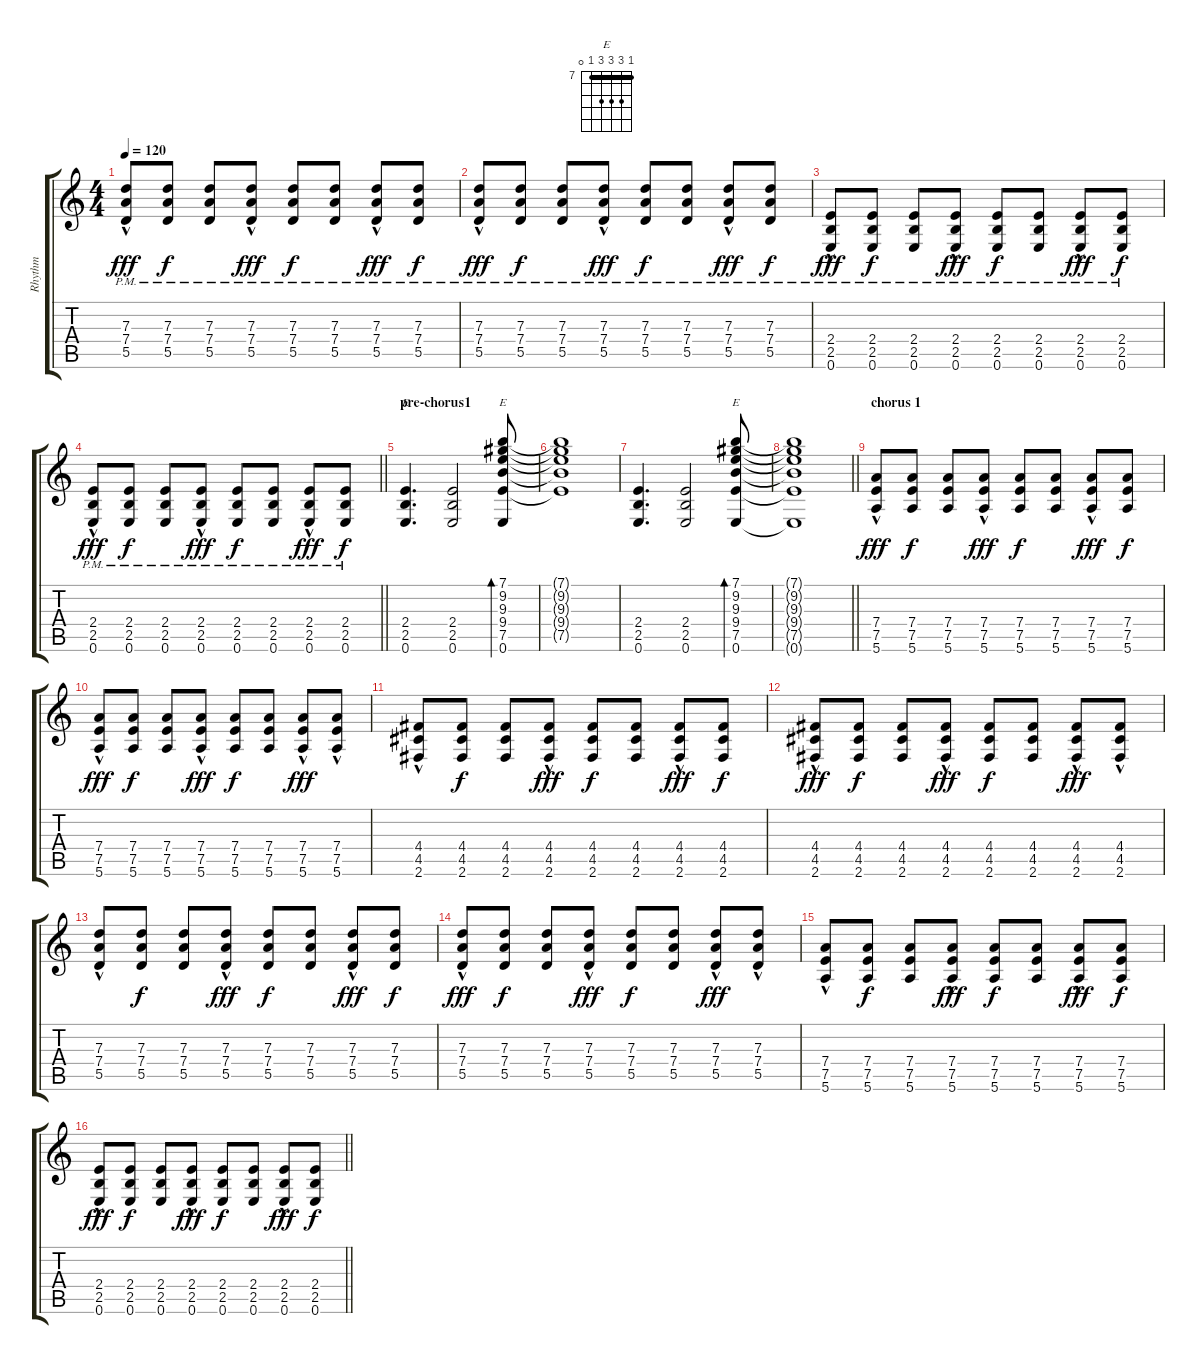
\track ("Rhythm" "Rhythm") {instrument overdrivenguitar}
\staff {score tabs}
\tuning (E4 B3 G3 D3 A2 E2) {hide}
\chord ("E" 0 0 1 2 2 0)
\chord ("E" 7 9 9 9 7 x) {firstfret 7 barre 7}
\chord ("E" 7 9 9 9 7 0) {firstfret 7 barre 7}
\ts (4 4)
\tempo 120
\clef g2
\ks c
(7.3{hac pm} 7.4{hac pm} 5.5{hac pm}).8{dy fff} (7.3{pm} 7.4{pm} 5.5{pm}).8{dy f} (7.3{pm} 7.4{pm} 5.5{pm}).8 (7.3{hac pm} 7.4{hac pm} 5.5{hac pm}).8{dy fff} (7.3{pm} 7.4{pm} 5.5{pm}).8{dy f} (7.3{pm} 7.4{pm} 5.5{pm}).8 (7.3{hac pm} 7.4{hac pm} 5.5{hac pm}).8{dy fff} (7.3{pm} 7.4{pm} 5.5{pm}).8{dy f} |
(7.3{hac pm} 7.4{hac pm} 5.5{hac pm}).8{dy fff} (7.3{pm} 7.4{pm} 5.5{pm}).8{dy f} (7.3{pm} 7.4{pm} 5.5{pm}).8 (7.3{hac pm} 7.4{hac pm} 5.5{hac pm}).8{dy fff} (7.3{pm} 7.4{pm} 5.5{pm}).8{dy f} (7.3{pm} 7.4{pm} 5.5{pm}).8 (7.3{hac pm} 7.4{hac pm} 5.5{hac pm}).8{dy fff} (7.3{pm} 7.4{pm} 5.5{pm}).8{dy f} |
(2.4{hac pm} 2.5{hac pm} 0.6{hac pm}).8{dy fff} (2.4{pm} 2.5{pm} 0.6{pm}).8{dy f} (2.4{pm} 2.5{pm} 0.6{pm}).8 (2.4{hac pm} 2.5{hac pm} 0.6{hac pm}).8{dy fff} (2.4{pm} 2.5{pm} 0.6{pm}).8{dy f} (2.4{pm} 2.5{pm} 0.6{pm}).8 (2.4{hac pm} 2.5{hac pm} 0.6{hac pm}).8{dy fff} (2.4{pm} 2.5{pm} 0.6{pm}).8{dy f} |
\barLineRight lightlight
(2.4{hac pm} 2.5{hac pm} 0.6{hac pm}).8{dy fff} (2.4{pm} 2.5{pm} 0.6{pm}).8{dy f} (2.4{pm} 2.5{pm} 0.6{pm}).8 (2.4{hac pm} 2.5{hac pm} 0.6{hac pm}).8{dy fff} (2.4{pm} 2.5{pm} 0.6{pm}).8{dy f} (2.4{pm} 2.5{pm} 0.6{pm}).8 (2.4{hac pm} 2.5{hac pm} 0.6{hac pm}).8{dy fff} (2.4{pm} 2.5{pm} 0.6{pm}).8{dy f} |
\section ("" "pre-chorus1")
(2.4 2.5 0.6).4{d ch "E" volume 6} (2.4 2.5 0.6).2 (7.1 9.2 9.3 9.4 7.5 0.6).8{bd 240 ch "E"} |
(7.1{t} 9.2{t} 9.3{t} 9.4{t} 7.5{t}).1 |
(2.4 2.5 0.6).4{d} (2.4 2.5 0.6).2 (7.1 9.2 9.3 9.4 7.5 0.6).8{bd 240 ch "E"} |
\barLineRight lightlight
(7.1{t} 9.2{t} 9.3{t} 9.4{t} 7.5{t} 0.6{t}).1 |
\section ("" "chorus 1")
(7.4{hac} 7.5{hac} 5.6{hac}).8{dy fff volume 9 instrument overdrivenguitar} (7.4 7.5 5.6).8{dy f} (7.4 7.5 5.6).8 (7.4{hac} 7.5{hac} 5.6{hac}).8{dy fff} (7.4 7.5 5.6).8{dy f} (7.4 7.5 5.6).8 (7.4{hac} 7.5{hac} 5.6{hac}).8{dy fff} (7.4 7.5 5.6).8{dy f} |
(7.4{hac} 7.5{hac} 5.6{hac}).8{dy fff} (7.4 7.5 5.6).8{dy f} (7.4 7.5 5.6).8 (7.4{hac} 7.5{hac} 5.6{hac}).8{dy fff} (7.4 7.5 5.6).8{dy f} (7.4 7.5 5.6).8 (7.4{hac} 7.5{hac} 5.6{hac}).8{dy fff} (7.4{hac} 7.5{hac} 5.6{hac}).8 |
(4.4{hac} 4.5{hac} 2.6{hac}).8 (4.4 4.5 2.6).8{dy f} (4.4 4.5 2.6).8 (4.4{hac} 4.5 2.6).8{dy fff} (4.4 4.5 2.6).8{dy f} (4.4 4.5 2.6).8 (4.4{hac} 4.5{hac} 2.6{hac}).8{dy fff} (4.4 4.5 2.6).8{dy f} |
(4.4{hac} 4.5{hac} 2.6{hac}).8{dy fff} (4.4 4.5 2.6).8{dy f} (4.4 4.5 2.6).8 (4.4{hac} 4.5{hac} 2.6{hac}).8{dy fff} (4.4 4.5 2.6).8{dy f} (4.4 4.5 2.6).8 (4.4{hac} 4.5{hac} 2.6{hac}).8{dy fff} (4.4{hac} 4.5{hac} 2.6{hac}).8 |
(7.3{hac} 7.4{hac} 5.5{hac}).8 (7.3 7.4 5.5).8{dy f} (7.3 7.4 5.5).8 (7.3{hac} 7.4{hac} 5.5{hac}).8{dy fff} (7.3 7.4 5.5).8{dy f} (7.3 7.4 5.5).8 (7.3{hac} 7.4{hac} 5.5{hac}).8{dy fff} (7.3 7.4 5.5).8{dy f} |
(7.3{hac} 7.4{hac} 5.5{hac}).8{dy fff} (7.3 7.4 5.5).8{dy f} (7.3 7.4 5.5).8 (7.3{hac} 7.4{hac} 5.5{hac}).8{dy fff} (7.3 7.4 5.5).8{dy f} (7.3 7.4 5.5).8 (7.3{hac} 7.4{hac} 5.5{hac}).8{dy fff} (7.3{hac} 7.4{hac} 5.5{hac}).8 |
(7.4{hac} 7.5{hac} 5.6{hac}).8 (7.4 7.5 5.6).8{dy f} (7.4 7.5 5.6).8 (7.4{hac} 7.5{hac} 5.6{hac}).8{dy fff} (7.4 7.5 5.6).8{dy f} (7.4 7.5 5.6).8 (7.4{hac} 7.5{hac} 5.6{hac}).8{dy fff} (7.4 7.5 5.6).8{dy f} |
\barLineRight lightlight
(2.4{hac} 2.5{hac} 0.6{hac}).8{dy fff} (2.4 2.5 0.6).8{dy f} (2.4 2.5 0.6).8 (2.4{hac} 2.5{hac} 0.6{hac}).8{dy fff} (2.4 2.5 0.6).8{dy f} (2.4 2.5 0.6).8 (2.4{hac} 2.5{hac} 0.6{hac}).8{dy fff} (2.4 2.5 0.6).8{dy f}
